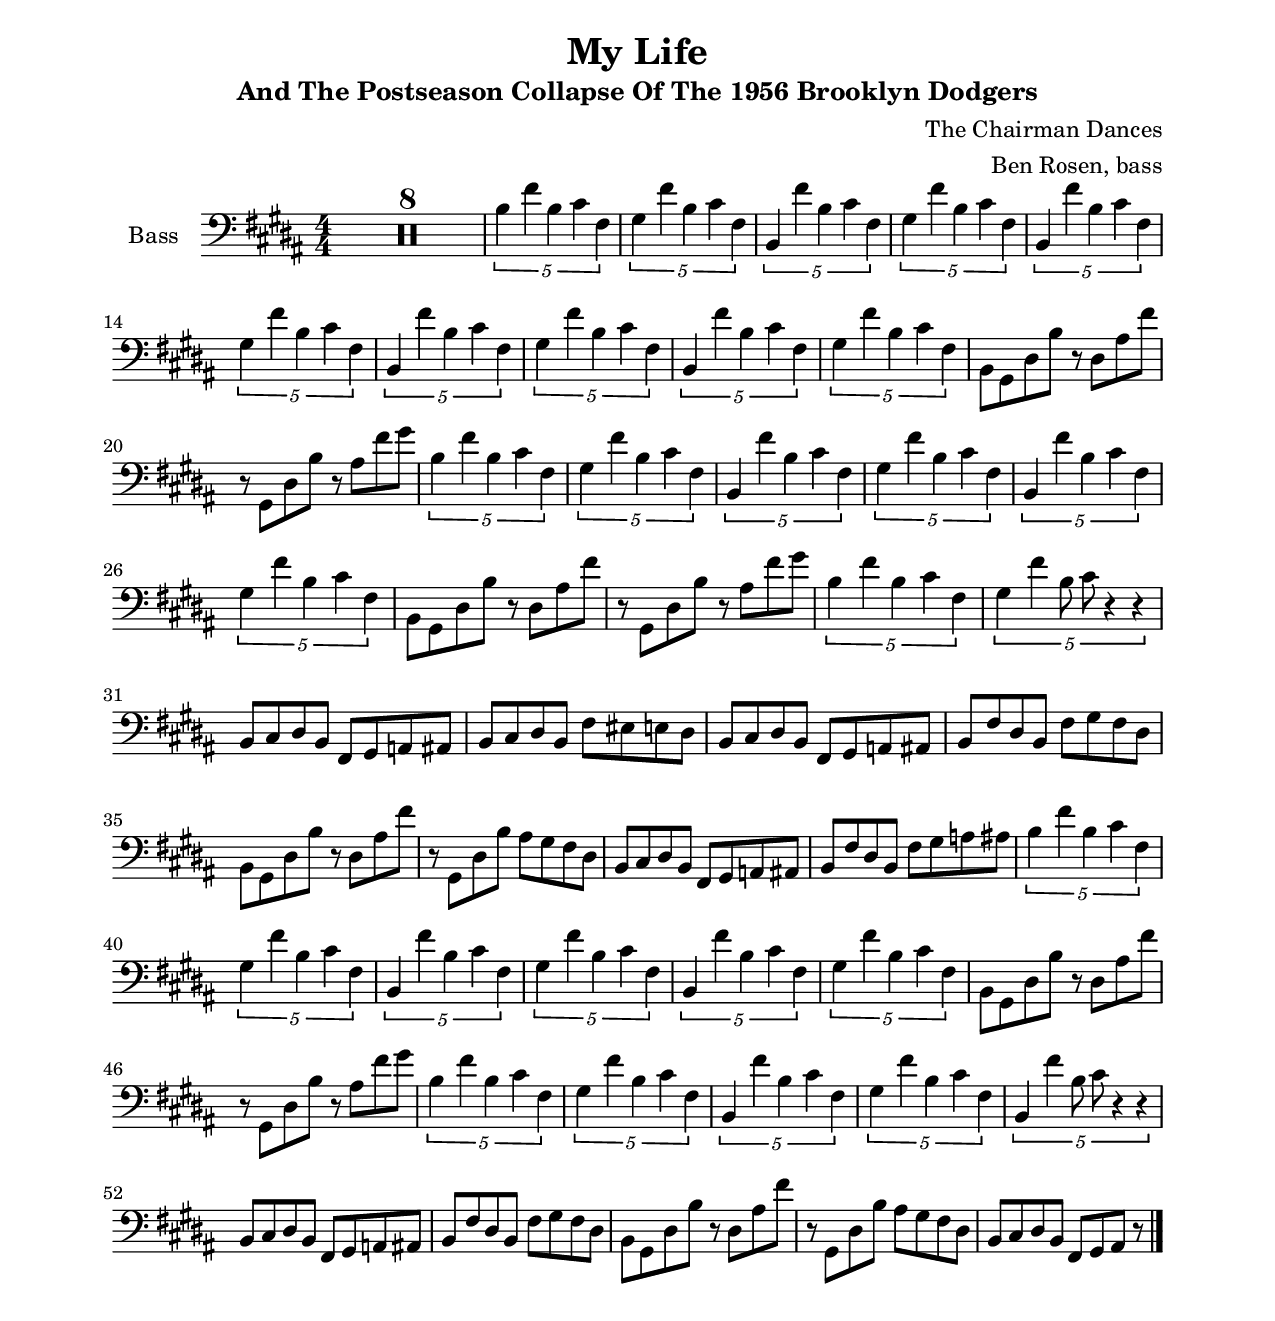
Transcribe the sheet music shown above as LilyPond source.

\version "2.24.0"

\include "settings.ily"

\header {
  title = "My Life"
  subtitle = "And The Postseason Collapse Of The 1956 Brooklyn Dodgers"
  composer = "The Chairman Dances"
  arranger = "Ben Rosen, bass"
}

music = \relative b {
  \clef "bass"
  \key b \major

  | R1 * 8

  | \tuplet 5/4 { b4 fs'4 b,4 cs4 fs,4 }
  | \tuplet 5/4 { gs4 fs'4 b,4 cs4 fs,4 }

  \repeat unfold 4 {
    | \tuplet 5/4 { b,4 fs''4 b,4 cs4 fs,4 }
    | \tuplet 5/4 { gs4 fs'4 b,4 cs4 fs,4 }
  }

  b,8 gs8 ds'8 b'8 r8 ds,8 as'8 fs'8
  r8 gs,,8 ds'8 b'8 r8 as8 fs'8 gs8

  | \tuplet 5/4 { b,4 fs'4 b,4 cs4 fs,4 }
  | \tuplet 5/4 { gs4 fs'4 b,4 cs4 fs,4 }

  \repeat unfold 2 {
    | \tuplet 5/4 { b,4 fs''4 b,4 cs4 fs,4 }
    | \tuplet 5/4 { gs4 fs'4 b,4 cs4 fs,4 }
  }

  | b,8 gs8 ds'8 b'8 r8 ds,8 as'8 fs'8
  | r8 gs,,8 ds'8 b'8 r8 as8 fs'8 gs8

  | \tuplet 5/4 { b,4 fs'4 b,4 cs4 fs,4 }
  | \tuplet 5/4 { gs4 fs'4 b,8 cs8 r4 r4 }

  b,8 cs8 ds8 b8 fs8 gs8 a8 as8
  b8 cs8 ds8 b8 fs'8 es8 e8 ds8
  b8 cs8 ds8 b8 fs8 gs8 a8 as8
  b8 fs'8 ds8 b8 fs'8 gs8 fs8 ds8
  b8 gs8 ds'8 b'8 r8 ds,8 as'8 fs'8
  r8 gs,,8 ds'8 b'8 as8 gs8 fs8 ds8
  b8 cs8 ds8 b8 fs8 gs8 a8 as8
  b8 fs'8 ds8 b8 fs'8 gs8 a8 as8

  | \tuplet 5/4 { b4 fs'4 b,4 cs4 fs,4 }
  | \tuplet 5/4 { gs4 fs'4 b,4 cs4 fs,4 }

  \repeat unfold 2 {
    | \tuplet 5/4 { b,4 fs''4 b,4 cs4 fs,4 }
    | \tuplet 5/4 { gs4 fs'4 b,4 cs4 fs,4 }
  }

  | b,8 gs8 ds'8 b'8 r8 ds,8 as'8 fs'8
  | r8 gs,,8 ds'8 b'8 r8 as8 fs'8 gs8

  | \tuplet 5/4 { b,4 fs'4 b,4 cs4 fs,4 }
  | \tuplet 5/4 { gs4 fs'4 b,4 cs4 fs,4 }
  | \tuplet 5/4 { b,4 fs''4 b,4 cs4 fs,4 }
  | \tuplet 5/4 { gs4 fs'4 b,4 cs4 fs,4 }
  | \tuplet 5/4 { b,4 fs''4 b,8 cs8 r4 r4 }

  | b,8 cs8 ds8 b8 fs8 gs8 a8 as8
  | b8 fs'8 ds8 b8 fs'8 gs8 fs8 ds8
  | b8 gs8 ds'8 b'8 r8 ds,8 as'8 fs'8
  | r8 gs,,8 ds'8 b'8 as8 gs8 fs8 ds8
  | b8 cs8 ds8 b8 fs8 gs8 as8 r8

  \bar "|."
}

\score {
  \new Staff \with {
    instrumentName = "Bass"
    \numericTimeSignature
  } {
    \compressMMRests
    \music
  }
}
